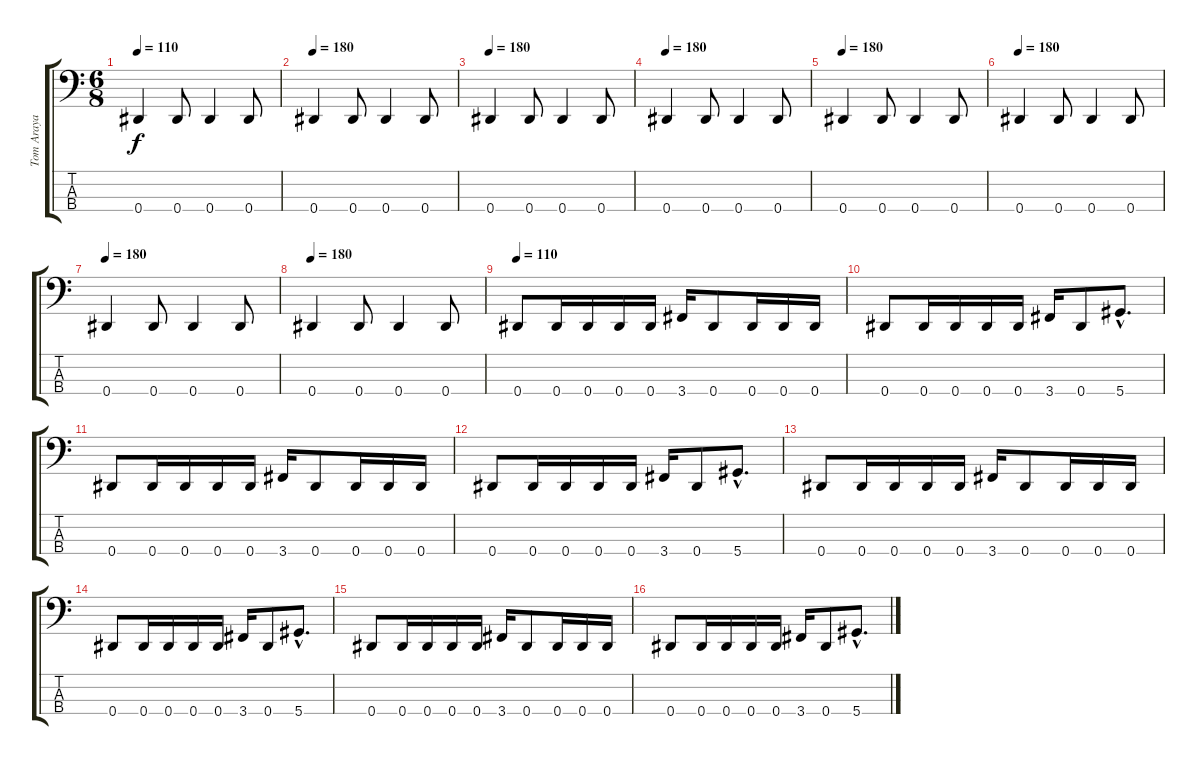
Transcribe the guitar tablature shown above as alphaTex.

\track ("Tom Araya (bass)" "Tom Araya ") {instrument electricbasspick}
\staff {score tabs}
\tuning (Gb2 Db2 Ab1 Eb1) {hide}
\ts (6 8)
\tempo 110
\tempo 180
\tempo 110
\clef f4
\ks c
0.4.4{dy f instrument electricbasspick} 0.4.8 0.4.4 0.4.8 |
\tempo 180
0.4.4 0.4.8 0.4.4 0.4.8 |
\tempo 180
0.4.4 0.4.8 0.4.4 0.4.8 |
\tempo 180
0.4.4 0.4.8 0.4.4 0.4.8 |
\tempo 180
0.4.4 0.4.8 0.4.4 0.4.8 |
\tempo 180
0.4.4 0.4.8 0.4.4 0.4.8 |
\tempo 180
0.4.4 0.4.8 0.4.4 0.4.8 |
\tempo 180
0.4.4 0.4.8 0.4.4 0.4.8 |
\tempo 110
0.4.8 0.4.16 0.4.16 0.4.16 0.4.16 3.4.16 0.4.8 0.4.16 0.4.16 0.4.16 |
0.4.8 0.4.16 0.4.16 0.4.16 0.4.16 3.4.16 0.4.8 5.4{hac}.8{d} |
0.4.8 0.4.16 0.4.16 0.4.16 0.4.16 3.4.16 0.4.8 0.4.16 0.4.16 0.4.16 |
0.4.8 0.4.16 0.4.16 0.4.16 0.4.16 3.4.16 0.4.8 5.4{hac}.8{d} |
0.4.8 0.4.16 0.4.16 0.4.16 0.4.16 3.4.16 0.4.8 0.4.16 0.4.16 0.4.16 |
0.4.8 0.4.16 0.4.16 0.4.16 0.4.16 3.4.16 0.4.8 5.4{hac}.8{d} |
0.4.8 0.4.16 0.4.16 0.4.16 0.4.16 3.4.16 0.4.8 0.4.16 0.4.16 0.4.16 |
0.4.8 0.4.16 0.4.16 0.4.16 0.4.16 3.4.16 0.4.8 5.4{hac}.8{d}
